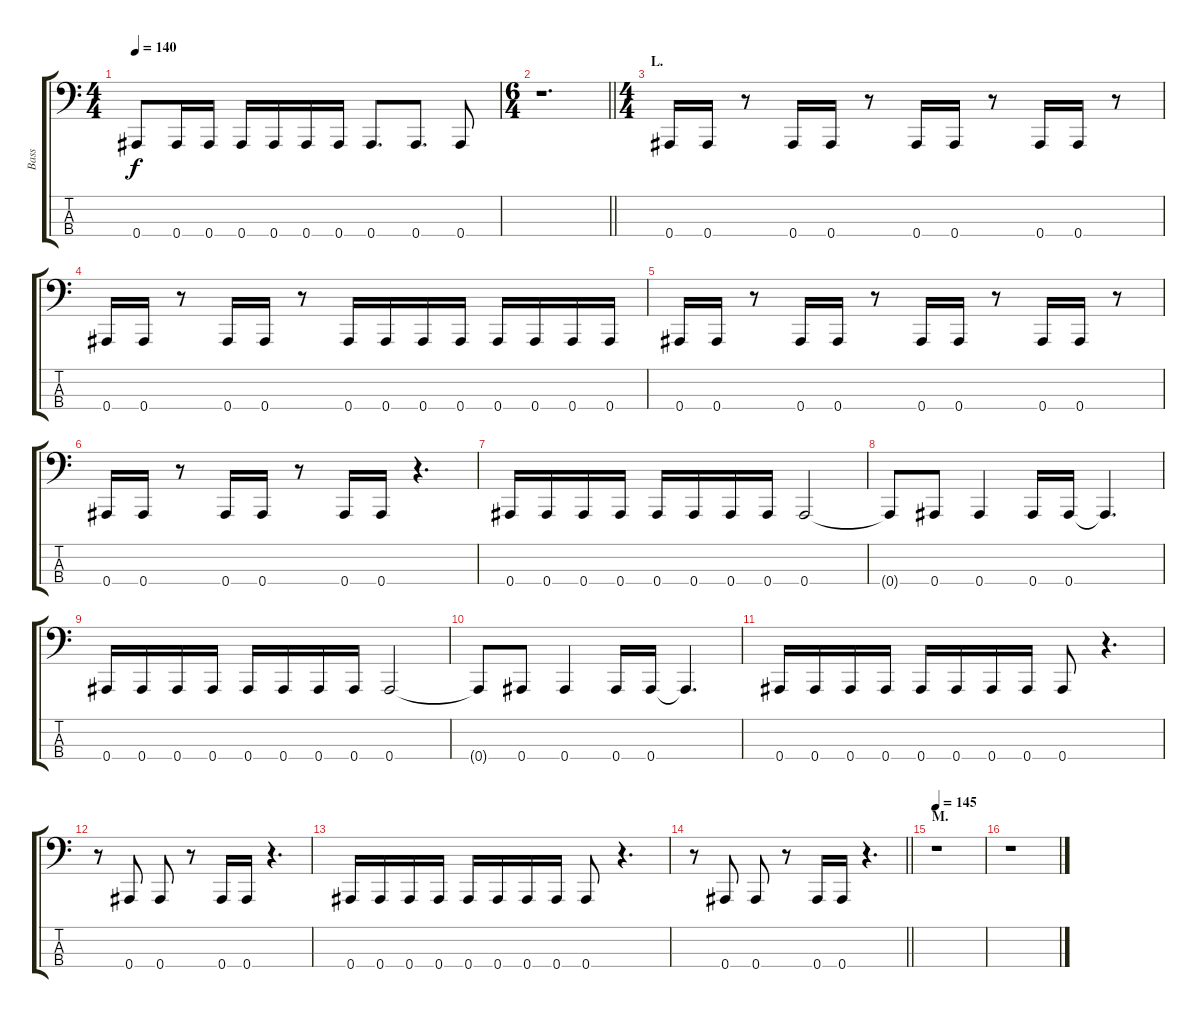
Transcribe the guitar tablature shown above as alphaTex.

\track ("Bass" "Bass") {instrument electricbasspick}
\staff {score tabs}
\tuning (Eb2 Bb1 F1 Bb0) {hide}
\ts (4 4)
\tempo 140
\clef f4
\ks c
0.4.8{dy f} 0.4.16 0.4.16 0.4.16 0.4.16 0.4.16 0.4.16 0.4.8{d} 0.4.8{d} 0.4.8 |
\ts (6 4)
\barLineRight lightlight
r.1{d} |
\ts (4 4)
\section ("" "L.")
0.4.16 0.4.16 r.8 0.4.16 0.4.16 r.8 0.4.16 0.4.16 r.8 0.4.16 0.4.16 r.8 |
0.4.16 0.4.16 r.8 0.4.16 0.4.16 r.8 0.4.16 0.4.16 0.4.16 0.4.16 0.4.16 0.4.16 0.4.16 0.4.16 |
0.4.16 0.4.16 r.8 0.4.16 0.4.16 r.8 0.4.16 0.4.16 r.8 0.4.16 0.4.16 r.8 |
0.4.16 0.4.16 r.8 0.4.16 0.4.16 r.8 0.4.16 0.4.16 r.4{d} |
0.4.16 0.4.16 0.4.16 0.4.16 0.4.16 0.4.16 0.4.16 0.4.16 0.4.2 |
0.4{t}.8 0.4.8 0.4.4 0.4.16 0.4.16 0.4{t}.4{d} |
0.4.16 0.4.16 0.4.16 0.4.16 0.4.16 0.4.16 0.4.16 0.4.16 0.4.2 |
0.4{t}.8 0.4.8 0.4.4 0.4.16 0.4.16 0.4{t}.4{d} |
0.4.16 0.4.16 0.4.16 0.4.16 0.4.16 0.4.16 0.4.16 0.4.16 0.4.8 r.4{d} |
r.8 0.4.8 0.4.8 r.8 0.4.16 0.4.16 r.4{d} |
0.4.16 0.4.16 0.4.16 0.4.16 0.4.16 0.4.16 0.4.16 0.4.16 0.4.8 r.4{d} |
\barLineRight lightlight
r.8 0.4.8 0.4.8 r.8 0.4.16 0.4.16 r.4{d} |
\section ("" "M.")
\tempo 145
r.1 |
r.1
